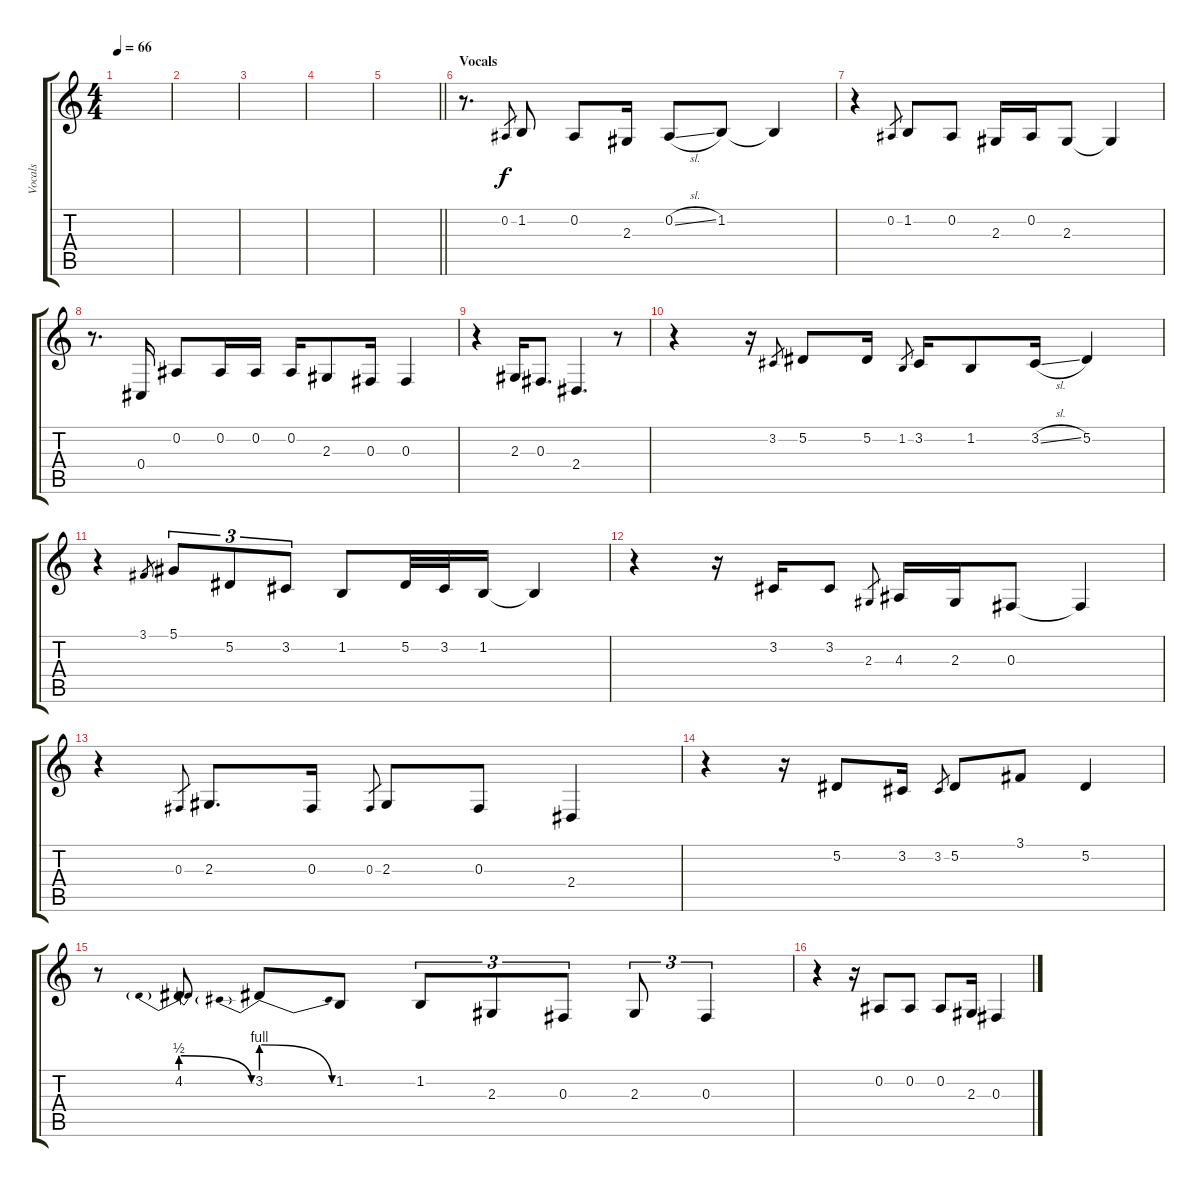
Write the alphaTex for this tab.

\track ("Vocals" "Vocals") {instrument lead2sawtooth}
\staff {score tabs}
\tuning (Eb4 Bb3 Gb3 Db3 Ab2 Eb2) {hide}
\ts (4 4)
\tempo 66
\clef g2
\ks c
|
|
|
|
\barLineRight lightlight
|
\section ("" "Vocals")
r.8{d} 0.2.8{gr} 1.2.8 0.2.8 2.3.16 0.2{sl}.8 1.2.8 1.2{t}.4 |
r.4 0.2.8{gr} 1.2.8 0.2.8 2.3.16 0.2.16 2.3.8 2.3{t}.4 |
r.8{d} 0.4.16 0.2.8 0.2.16 0.2.16 0.2.16 2.3.8 0.3.16 0.3.4 |
r.4 2.3.16 0.3.8{d} 2.4.4{d} r.8 |
r.4 r.16 3.2.8{gr} 5.2.8 5.2.16 1.2.8{gr} 3.2.16 1.2.8 3.2{sl}.16 5.2.4 |
r.4 3.1.8{gr} 5.1.8{tu (3 2)} 5.2.8{tu (3 2)} 3.2.8{tu (3 2)} 1.2.8 5.2.32 3.2.32 1.2.16 1.2{t}.4 |
r.4 r.16 3.2.16 3.2.8 2.3.8{gr} 4.3.16 2.3.16 0.3.8 0.3{t}.4 |
r.4 0.3.8{gr} 2.3.8{d} 0.3.16 0.3.8{gr} 2.3.8 0.3.8 2.4.4 |
r.4 r.16 5.2.8 3.2.16 3.2.8{gr} 5.2.8 3.1.8 5.2.4 |
r.8 4.2{be (prebendrelease 0 2 60 0)}.8 3.2{be (prebendrelease 0 4 60 0)}.8 1.2.8 1.2.8{tu (3 2)} 2.3.8{tu (3 2)} 0.3.8{tu (3 2)} 2.3.8{tu (3 2)} 0.3.4{tu (3 2)} |
r.4 r.16 0.2.8 0.2.8 0.2.8 2.3.16 0.3.4
